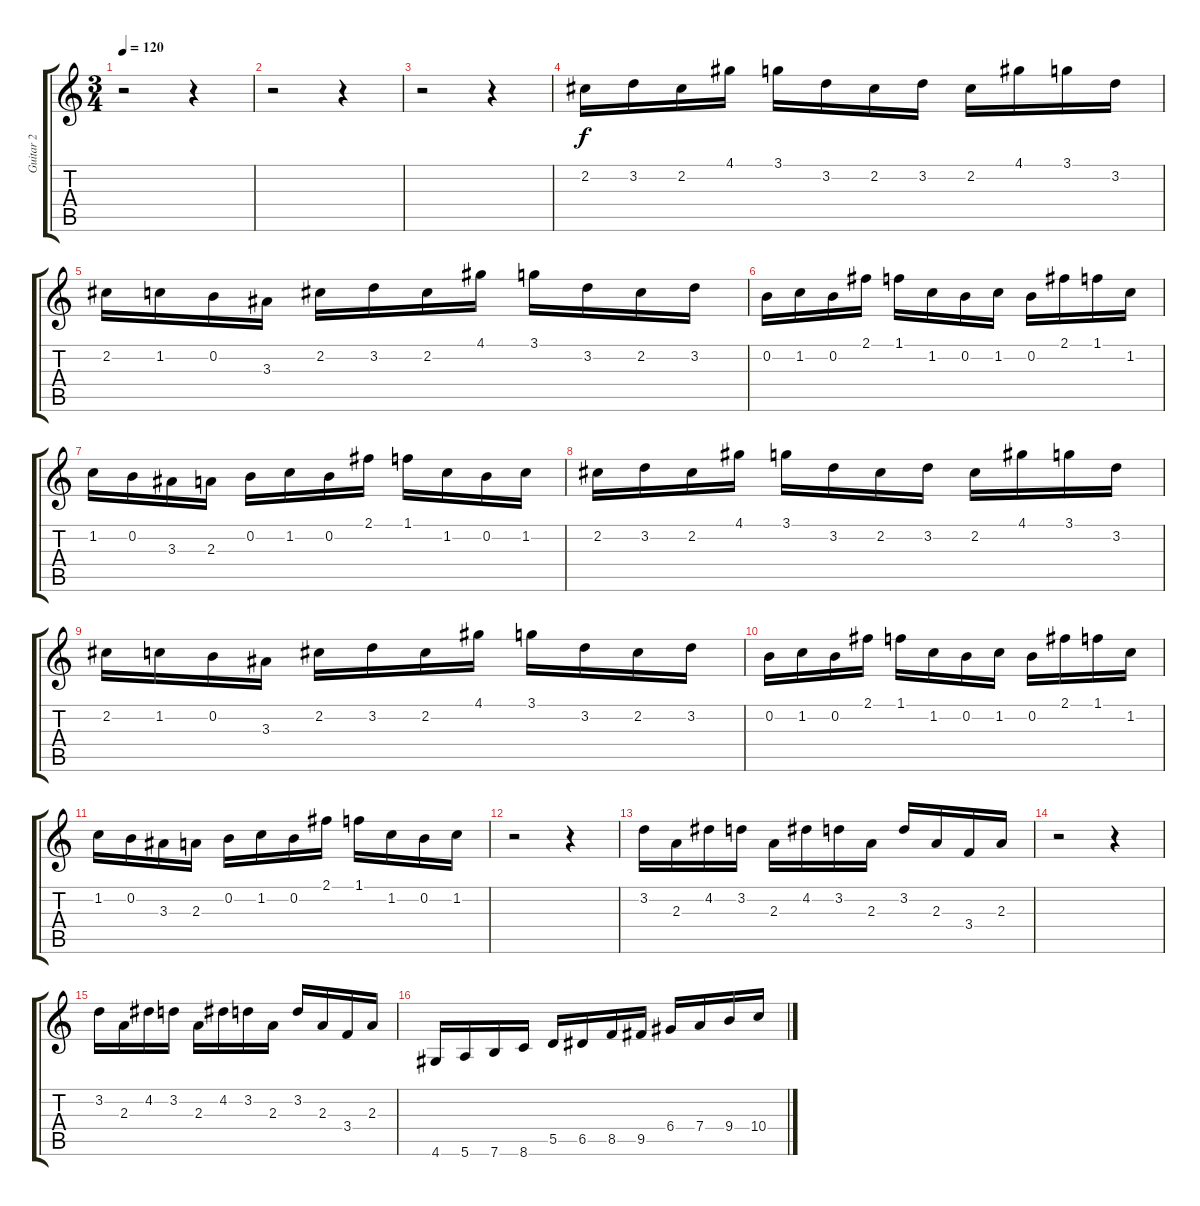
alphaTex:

\track ("Guitar 2" "Guitar 2") {instrument distortionguitar}
\staff {score tabs}
\tuning (E4 B3 G3 D3 A2 E2) {hide}
\ts (3 4)
\tempo 120
\clef g2
\ks c
r.2{dy f} r.4 |
r.2 r.4 |
r.2 r.4 |
2.2.16 3.2.16 2.2.16 4.1.16 3.1.16 3.2.16 2.2.16 3.2.16 2.2.16 4.1.16 3.1.16 3.2.16 |
2.2.16 1.2.16 0.2.16 3.3.16 2.2.16 3.2.16 2.2.16 4.1.16 3.1.16 3.2.16 2.2.16 3.2.16 |
0.2.16 1.2.16 0.2.16 2.1.16 1.1.16 1.2.16 0.2.16 1.2.16 0.2.16 2.1.16 1.1.16 1.2.16 |
1.2.16 0.2.16 3.3.16 2.3.16 0.2.16 1.2.16 0.2.16 2.1.16 1.1.16 1.2.16 0.2.16 1.2.16 |
2.2.16 3.2.16 2.2.16 4.1.16 3.1.16 3.2.16 2.2.16 3.2.16 2.2.16 4.1.16 3.1.16 3.2.16 |
2.2.16 1.2.16 0.2.16 3.3.16 2.2.16 3.2.16 2.2.16 4.1.16 3.1.16 3.2.16 2.2.16 3.2.16 |
0.2.16 1.2.16 0.2.16 2.1.16 1.1.16 1.2.16 0.2.16 1.2.16 0.2.16 2.1.16 1.1.16 1.2.16 |
1.2.16 0.2.16 3.3.16 2.3.16 0.2.16 1.2.16 0.2.16 2.1.16 1.1.16 1.2.16 0.2.16 1.2.16 |
r.2 r.4 |
3.2.16 2.3.16 4.2.16 3.2.16 2.3.16 4.2.16 3.2.16 2.3.16 3.2.16 2.3.16 3.4.16 2.3.16 |
r.2 r.4 |
3.2.16 2.3.16 4.2.16 3.2.16 2.3.16 4.2.16 3.2.16 2.3.16 3.2.16 2.3.16 3.4.16 2.3.16 |
4.6.16 5.6.16 7.6.16 8.6.16 5.5.16 6.5.16 8.5.16 9.5.16 6.4.16 7.4.16 9.4.16 10.4.16
